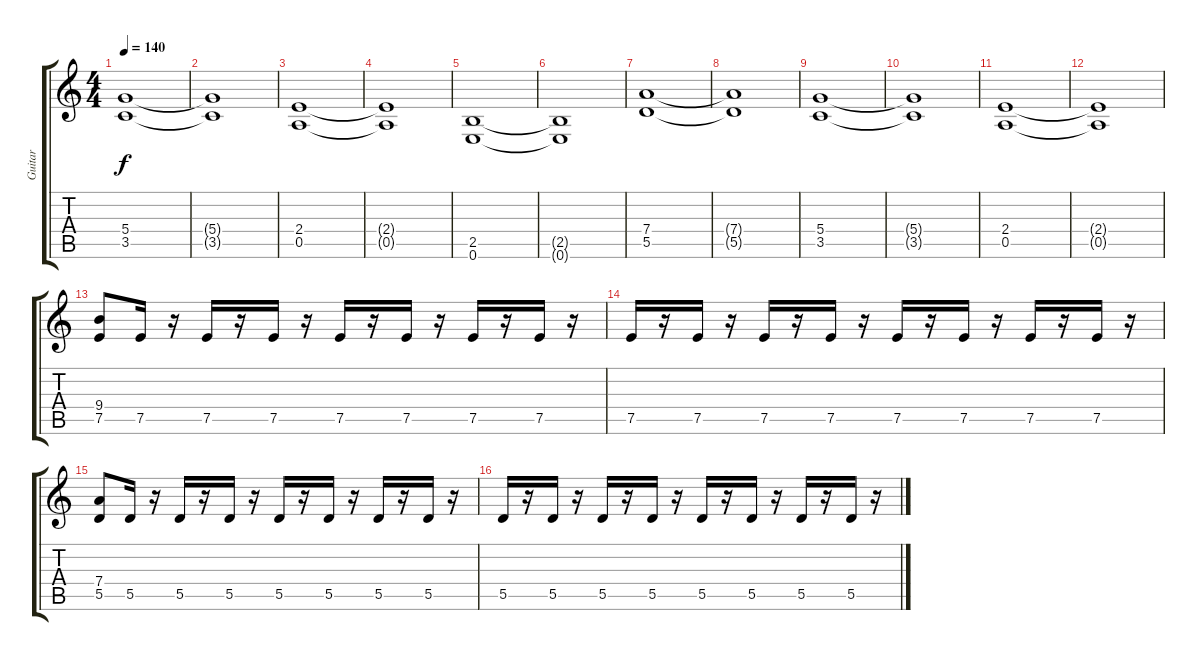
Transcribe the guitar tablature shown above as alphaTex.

\track ("Guitar " "Guitar ") {instrument distortionguitar}
\staff {score tabs}
\tuning (E4 B3 G3 D3 A2 E2) {hide}
\ts (4 4)
\tempo 140
\clef g2
\ks c
(5.4 3.5).1{dy f} |
(5.4{t} 3.5{t}).1 |
(2.4 0.5).1 |
(2.4{t} 0.5{t}).1 |
(2.5 0.6).1 |
(2.5{t} 0.6{t}).1 |
(7.4 5.5).1 |
(7.4{t} 5.5{t}).1 |
(5.4 3.5).1 |
(5.4{t} 3.5{t}).1 |
(2.4 0.5).1 |
(2.4{t} 0.5{t}).1 |
(9.4 7.5).8 7.5.16 r.16 7.5.16 r.16 7.5.16 r.16 7.5.16 r.16 7.5.16 r.16 7.5.16 r.16 7.5.16 r.16 |
7.5.16 r.16 7.5.16 r.16 7.5.16 r.16 7.5.16 r.16 7.5.16 r.16 7.5.16 r.16 7.5.16 r.16 7.5.16 r.16 |
(7.4 5.5).8 5.5.16 r.16 5.5.16 r.16 5.5.16 r.16 5.5.16 r.16 5.5.16 r.16 5.5.16 r.16 5.5.16 r.16 |
5.5.16 r.16 5.5.16 r.16 5.5.16 r.16 5.5.16 r.16 5.5.16 r.16 5.5.16 r.16 5.5.16 r.16 5.5.16 r.16
